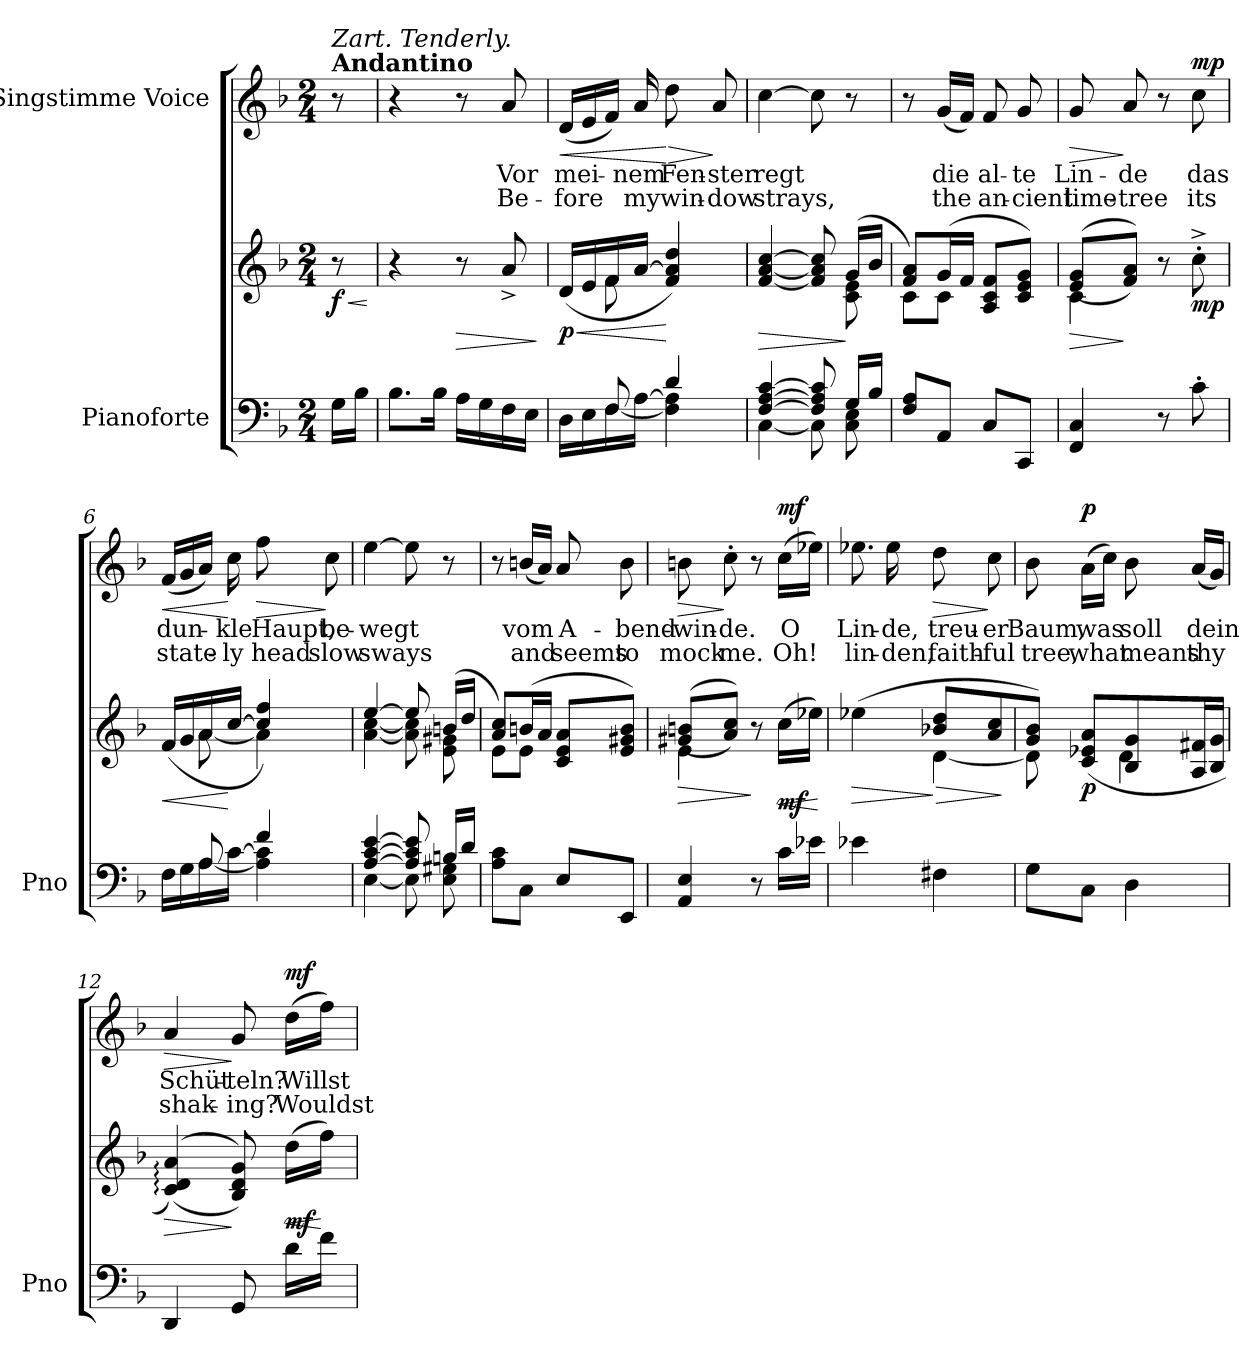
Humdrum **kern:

**kern	**kern	**dynam	**kern	**text	**text	**dynam
*part2	*part2	*part2	*part1	*part1	*part1	*part1
*staff3	*staff2	*staff2/3	*staff1	*staff1	*staff1	*staff1
*I"Pianoforte	*	*	*I"Singstimme Voice	*	*	*
*I'Pno	*	*	*	*	*	*
*clefF4	*clefG2	*	*clefG2	*	*	*
*k[b-]	*k[b-]	*	*k[b-]	*	*	*
*M2/4	*M2/4	*	*M2/4	*	*	*
=	=	=	=	=	=	=
!	!	!	!LO:TX:a:B:t=Andantino	!	!	!
!	!	!	!LO:TX:a:i:t=Zart. Tenderly.	!	!	!
!	!	!LO:HP:b	!	!	!	!
!	!	!LO:DY:n=1:b	!	!	!	!
16G\LL	8r	< f	8r	.	.	.
16B-\JJ	.	.	.	.	.	.
.	.	[	.	.	.	.
=1	=1	=1	=1	=1	=1	=1
8.B-\L	4r	.	4r	.	.	.
16B-\Jk	.	.	.	.	.	.
!	!	!LO:HP:b	!	!	!	!
16A\LL	8r	>	8r	.	.	.
16G\	.	.	.	.	.	.
!	!	!	!	!LO:LY:b	!LO:LY:b	!LO:DY:a
!	!	!	!	!	!	!LO:DY:n=1:a
16F\	8a^/	.	8a/	Vor	Be-	mp p
16E\JJ	.	.	.	.	.	.
.	.	]	.	.	.	.
=2	=2	=2	=2	=2	=2	=2
*^	*	*	*	*	*	*
!	!	!	!LO:HP:b	!	!LO:LY:b	!LO:LY:b	!LO:HP:b
*	*	*^	*	*	*	*	*
!	!	!	!	!LO:DY:n=1:b	!	!	!	!
16D\LL	8ryy	(>16d/LL	8ryy	< p	(<16d/LL	mei-	-fore	<
16E\	.	16e/	.	.	16e/	.	.	.
16F\	[8F/	16f/	8f\	.	16f/JJ)	.	.	.
!	!	!	!	!	!	!LO:LY:b	!LO:LY:b	!
[16A\JJ	.	[16a/JJ	.	.	16a/	-nem	my	.
!	!	!	!	!	!	!LO:LY:b	!LO:LY:b	!LO:HP:n=1:b
4F\] 4A\]	4d/	4f/ 4a/] 4dd/)	4ryy	[	8dd\	Fen-	win-	[ >
!	!	!	!	!	!	!LO:LY:b	!LO:LY:b	!
.	.	.	.	.	8a/	-ster	-dow	]
=3	=3	=3	=3	=3	=3	=3	=3	=3
!	!	!	!	!LO:HP:b	!	!LO:LY:b	!LO:LY:b	!
[4F/ [4A/ [4c/	[4C\	[4f/ [4a/ [4cc/	4.ryy	>	[4cc\	regt	strays,	.
8F/] 8A/] 8c/]	8C\]	8f/] 8a/] 8cc/]	.	.	8cc\]	.	.	.
16G/LL	8C\ 8E\	(>16g/LL	8c\ 8e\	]	8r	.	.	.
16B-/JJ	.	16b-/JJ	.	.	.	.	.	.
*v	*v	*	*	*	*	*	*	*
!!LO:LB:g=z
=4	=4	=4	=4	=4	=4	=4	=4
8F/ 8A/L	8f/ 8a/L)	8c\L	.	8r	.	.	.
!	!	!	!	!	!LO:LY:b	!LO:LY:b	!
8AA/J	(>16g/L	8c\J	.	(<16g/LL	die	the	.
.	16f/JJ	.	.	16f/JJ)	.	.	.
!	!	!	!	!	!LO:LY:b	!LO:LY:b	!
8C/L	8A/ 8c/ 8f/L	4ryy	.	8f/	al-	an-	.
!	!	!	!	!	!LO:LY:b	!LO:LY:b	!
8CC/J	8c/ 8e/ 8g/J)	.	.	8g/	-te	-cient	.
=5	=5	=5	=5	=5	=5	=5	=5
!	!	!	!LO:HP:b	!	!LO:LY:b	!LO:LY:b	!LO:HP:b
4FF/ 4C/	(>(>8e/ 8g/L	4c\	>	8g/	Lin-	lime-	>
!	!	!	!	!	!LO:LY:b	!LO:LY:b	!
.	8f/ 8a/J))	.	]	8a/	-de	-tree	]
8r	8r	4ryy	.	8r	.	.	.
!	!	!	!LO:DY:b	!	!LO:LY:b	!LO:LY:b	!LO:DY:a
8c'\	8cc'^\	.	mp	8cc\	das	its	mp
=6	=6	=6	=6	=6	=6	=6	=6
*^	*	*	*	*	*	*	*
!	!	!	!	!LO:HP:b	!	!LO:LY:b	!LO:LY:b	!LO:HP:b
16F\LL	8ryy	(>16f/LL	8ryy	<	(<16f/LL	dun-	state-	<
16G\	.	16g/	.	.	16g/	.	.	.
16A\	[8A/	16a/	[8a\	.	16a/JJ)	.	.	.
!	!	!	!	!	!	!LO:LY:b	!LO:LY:b	!
[16c\JJ	.	[16cc/JJ	.	[	16cc\	-kle	-ly	[
!	!	!	!	!	!	!LO:LY:b	!LO:LY:b	!LO:HP:b
4A\] 4c\]	4f/	4cc/] 4ff/)	4a\]	.	8ff\	Haupt,	head	>
!	!	!	!	!	!	!LO:LY:b	!LO:LY:b	!
.	.	.	.	.	8cc\	be-	slow	]
=7	=7	=7	=7	=7	=7	=7	=7	=7
!	!	!	!	!	!	!LO:LY:b	!LO:LY:b	!
[4A/ [4c/ [4e/	[4E\	[4ee/	[4a\ [4cc\	.	[4ee\	-wegt	sways	.
8A/] 8c/] 8e/]	8E\]	8ee/]	8a\] 8cc\]	.	8ee\]	.	.	.
16Bn/LL	8E\ 8G#X\	(>16bn/LL	8e\ 8g#X\	.	8r	.	.	.
16d/JJ	.	16dd/JJ	.	.	.	.	.	.
*v	*v	*	*	*	*	*	*	*
!!LO:LB:g=z
=8	=8	=8	=8	=8	=8	=8	=8
8A\ 8c\L	8a/ 8cc/L)	8e\L	.	8r	.	.	.
!	!	!	!	!	!LO:LY:b	!LO:LY:b	!
8C\J	(>16bn/L	8e\J	.	(<16bn/LL	vom	and	.
.	16a/JJ	.	.	16a/JJ)	.	.	.
!	!	!	!	!	!LO:LY:b	!LO:LY:b	!
8E/L	8c/ 8e/ 8a/L	4ryy	.	8a/	A-	seems	.
!	!	!	!	!	!LO:LY:b	!LO:LY:b	!
8EE/J	8e/ 8g#X/ 8b/J)	.	.	8b\	-bend-	to	.
=9	=9	=9	=9	=9	=9	=9	=9
!	!	!	!LO:HP:b	!	!LO:LY:b	!LO:LY:b	!LO:HP:b
4AA/ 4E/	(>(<8g#X/ 8bn/L	4e\	>	8bn\	-win-	mock	>
!	!	!	!	!	!LO:LY:b	!LO:LY:b	!
.	8a/ 8cc/J))	.	.	8cc'\	-de.	me.	]
8r	8r	4ryy	]	8r	.	.	.
!	!	!	!LO:HP:b	!	!LO:LY:b	!LO:LY:b	!
!	!	!	!LO:DY:n=1:b	!	!	!	!LO:DY:a
16c\LL	(>16cc\LL	.	< mf	(>16cc\LL	O	Oh!	mf
16e-X\JJ	16ee-X\JJ)	.	.	16ee-X\JJ)	.	.	.
*	*v	*v	*	*	*	*	*
.	.	[	.	.	.	.
=10	=10	=10	=10	=10	=10	=10
!	!	!LO:HP:b	!	!LO:LY:b	!LO:LY:b	!
*	*^	*	*	*	*	*
4e-X\	(>4ee-X\	4ryy	>	8.ee-X\	Lin-	lin-	.
!	!	!	!	!	!LO:LY:b	!LO:LY:b	!
.	.	.	.	16ee-\	-de,	-den,	.
!	!	!	!LO:HP:n=1:b	!	!LO:LY:b	!LO:LY:b	!LO:HP:b
4F#X\	8b-X/ 8dd/L	[4d\	] >	8dd\	treu-	faith-	>
!	!	!	!	!	!LO:LY:b	!LO:LY:b	!
.	8a/ 8cc/	.	.	8cc\	-er	-ful	]
*	*v	*v	*	*	*	*	*
.	.	]	.	.	.	.
=11	=11	=11	=11	=11	=11	=11
*	*^	*	*	*	*	*
!	!	!	!	!	!LO:LY:b	!LO:LY:b	!
8G\L	8g/ 8b-/J)	8d\]	.	8b-\	Baum,	tree,	.
!	!	!	!LO:DY:b	!	!LO:LY:b	!LO:LY:b	!LO:DY:a
8C\J	(>8c/ 8e-X/ 8a/L	8ryy	p	(>16a\LL	was	what	p
.	.	.	.	16cc\JJ)	.	.	.
!	!	!	!	!	!LO:LY:b	!LO:LY:b	!
4D\	8B-/ 8g/	4d\	.	8b-\	soll	means	.
!	!	!	!	!	!LO:LY:b	!LO:LY:b	!
.	16A/ 16f#X/L	.	.	(<16a/LL	dein	thy	.
.	16B-/ 16g/JJ	.	.	16g/JJ)	.	.	.
*	*v	*v	*	*	*	*	*
!!LO:PB:g=z
=12	=12	=12	=12	=12	=12	=12
!	!	!LO:HP:b	!	!LO:LY:b	!LO:LY:b	!LO:HP:b
4DD/	(>(<4c/: 4d/: 4a/:)	>	4a/	Schüt-	shak-	>
!	!	!	!	!LO:LY:b	!LO:LY:b	!
8GG/	8B-/ 8d/ 8g/))	]	8g/	-teln?	-ing?	]
!	!	!LO:HP:b	!	!LO:LY:b	!LO:LY:b	!
!	!	!LO:DY:n=1:b	!	!	!	!LO:DY:a
16d\LL	(>16dd\LL	< mf	(>16dd\LL	Willst	Wouldst	mf
16f\JJ	16ff\JJ)	[	16ff\JJ)	.	.	.
=	=	=	=	=	=	=
*-	*-	*-	*-	*-	*-	*-
